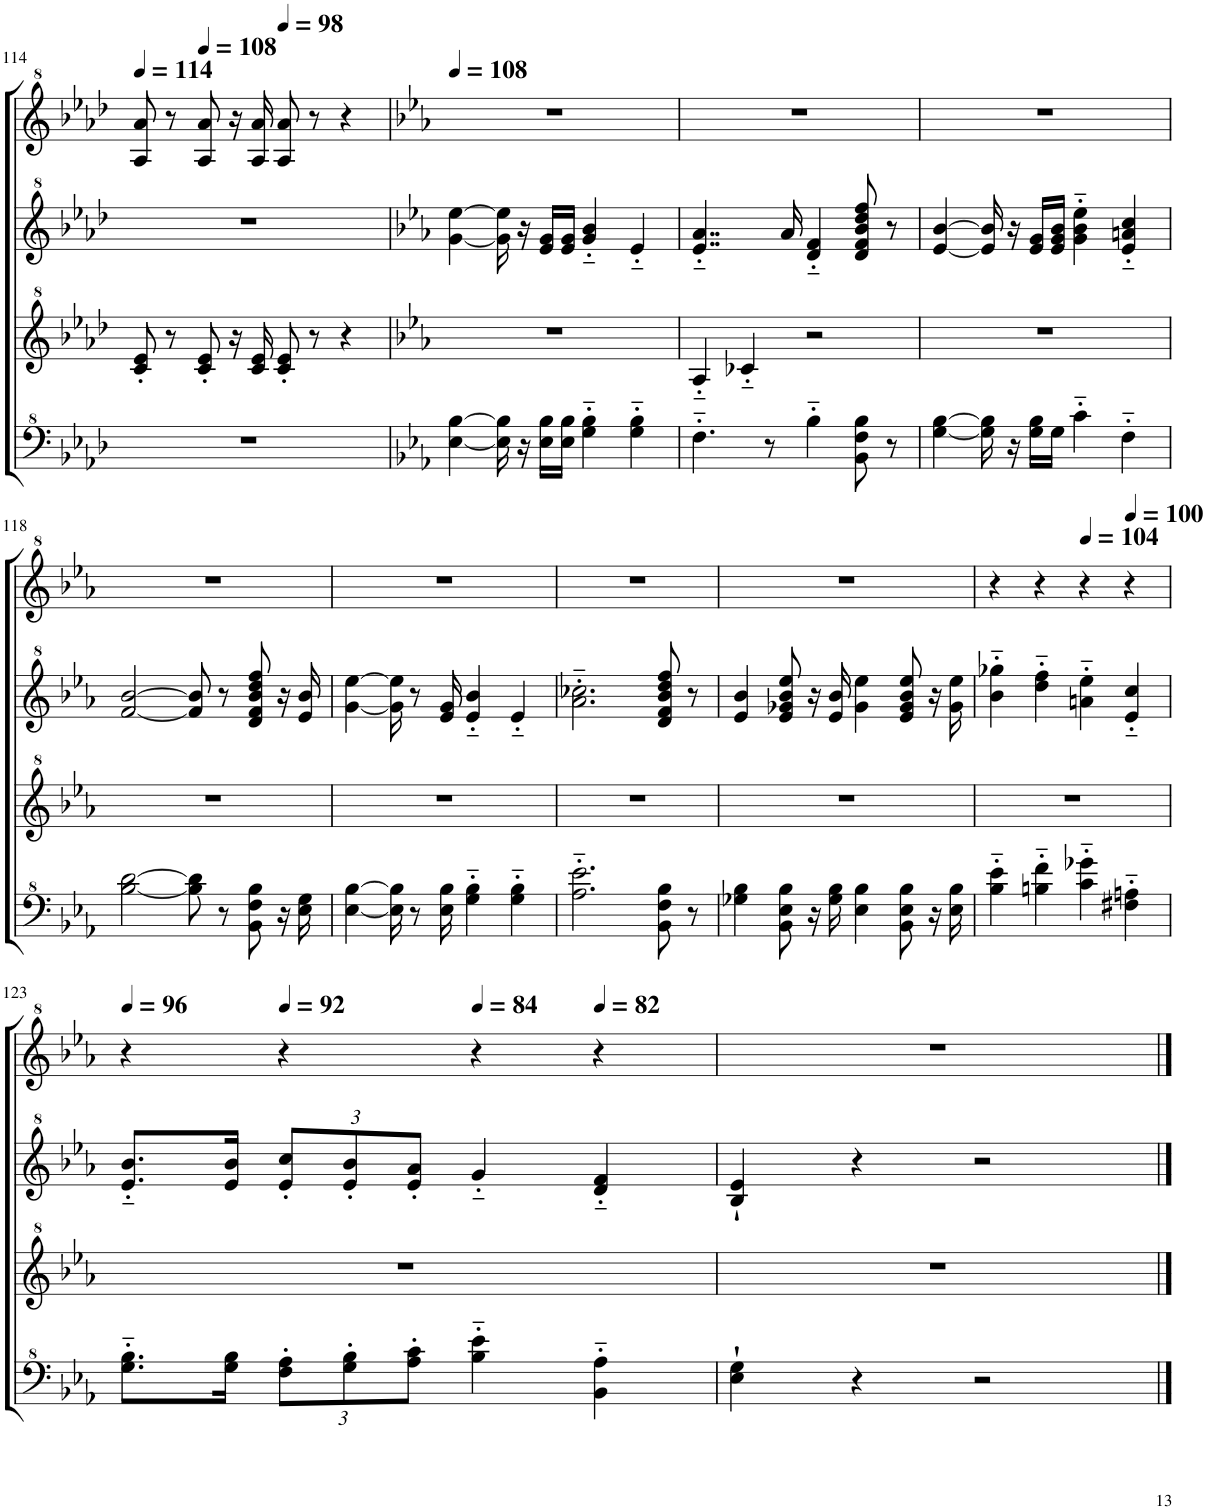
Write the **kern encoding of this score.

**kern	**kern	**kern	**kern
*part1	*part1	*part1	*part1
*staff4	*staff3	*staff2	*staff1
*I"Model III	*	*	*
!!LO:PB:g=z
*clefF^4	*clefG^2	*clefG^2	*clefG^2
*k[b-e-a-d-]	*k[b-e-a-d-]	*k[b-e-a-d-]	*k[b-e-a-d-]
*M4/4	*M4/4	*M4/4	*M4/4
*MM114	*MM114	*MM114	*MM114
=114	=114	=114	=114
1r	8cc/' 8ee-/'	1r	8a-/ 8aa-/
.	8r	.	8r
*	*	*	*MM108
.	8cc/' 8ee-/'	.	8a-/ 8aa-/
.	16r	.	16r
.	16cc/ 16ee-/	.	16a-/ 16aa-/
*	*	*	*MM98
.	8cc/' 8ee-/'	.	8a-/ 8aa-/
.	8r	.	8r
.	4r	.	4r
=115	=115	=115	=115
*k[b-e-a-]	*k[b-e-a-]	*k[b-e-a-]	*k[b-e-a-]
*	*	*	*MM108
[4e-\ [4b-\	1r	[4gg\ [4eee-\	1r
16e-\] 16b-\]	.	16gg\] 16eee-\]	.
16r	.	16r	.
16e-\ 16b-\LL	.	16ee-/ 16gg/LL	.
16e-\ 16b-\JJ	.	16ee-/ 16gg/JJ	.
4g\'~ 4b-\'~	.	4gg/'~ 4bb-/'~	.
4g\'~ 4b-\'~	.	4ee-'~/	.
=116	=116	=116	=116
4.f'~\	4a-'~/	4..ee-/'~ 4..aa-/'~	1r
.	4cc-X'~/	.	.
8r	.	.	.
.	.	16aa-/	.
4b-'~\	2r	4dd/'~ 4ff/'~	.
8B-\ 8f\ 8b-\	.	8dd/ 8ff/ 8bb-/ 8ddd/ 8fff/	.
8r	.	8r	.
=117	=117	=117	=117
[4g\ [4b-\	1r	[4ee-/ [4bb-/	1r
16g\] 16b-\]	.	16ee-/] 16bb-/]	.
16r	.	16r	.
16g\ 16b-\LL	.	16ee-/ 16gg/LL	.
16g\JJ	.	16ee-/ 16gg/ 16bb-/JJ	.
4cc'~\	.	4gg\'~ 4bb-\'~ 4eee-\'~	.
4f'~\	.	4ee-/'~ 4aan/'~ 4ccc/'~	.
!!LO:LB:g=z
=118	=118	=118	=118
[2b-\ [2dd\	1r	[2ff/ [2bb-/	1r
8b-\] 8dd\]	.	8ff/] 8bb-/]	.
8r	.	8r	.
8B-\ 8f\ 8b-\	.	8dd/ 8ff/ 8bb-/ 8ddd/ 8fff/	.
16r	.	16r	.
16e-\ 16g\	.	16ee-/ 16bb-/	.
=119	=119	=119	=119
[4e-\ [4b-\	1r	[4gg\ [4eee-\	1r
16e-\] 16b-\]	.	16gg\] 16eee-\]	.
8r	.	8r	.
16e-\ 16b-\	.	16ee-/ 16gg/	.
4g\'~ 4b-\'~	.	4ee-/'~ 4bb-/'~	.
4g\'~ 4b-\'~	.	4ee-'~/	.
=120	=120	=120	=120
2.a-\'~ 2.ee-\'~	1r	2.aa-\'~ 2.ccc-X\'~	1r
8B-\ 8f\ 8b-\	.	8dd/ 8ff/ 8bb-/ 8ddd/ 8fff/	.
8r	.	8r	.
=121	=121	=121	=121
4g-X\ 4b-\	1r	4ee-/ 4bb-/	1r
8B-\ 8e-\ 8b-\	.	8ee-/ 8gg-X/ 8bb-/ 8eee-/	.
16r	.	16r	.
16g-\ 16b-\	.	16ee-/ 16bb-/	.
4e-\ 4b-\	.	4gg-\ 4eee-\	.
8B-\ 8e-\ 8b-\	.	8ee-/ 8gg-/ 8bb-/ 8eee-/	.
16r	.	16r	.
16e-\ 16b-\	.	16gg-\ 16eee-\	.
=122	=122	=122	=122
4b-\'~ 4ee-\'~	1r	4bb-\'~ 4ggg-X\'~	4r
4bn\'~ 4ff\'~	.	4ddd\'~ 4fff\'~	4r
*	*	*	*MM104
4cc\'~ 4gg-X\'~	.	4aan\'~ 4eee-\'~	4r
*	*	*	*MM100
4f#X\'~ 4an\'~	.	4ee-/'~ 4ccc/'~	4r
!!LO:LB:g=z
=123	=123	=123	=123
*	*	*	*MM96
8.g\'~ 8.b-\'~L	1r	8.ee-/'~ 8.bb-/'~L	4r
16g\ 16b-\Jk	.	16ee-/ 16bb-/Jk	.
*Xbrackettup	*	*Xbrackettup	*
*	*	*	*MM92
12f\' 12a-\'L	.	12ee-/' 12ccc/'L	4r
12g\' 12b-\'	.	12ee-/' 12bb-/'	.
12a-\' 12cc\'J	.	12ee-/' 12aa-/'J	.
*	*	*	*MM84
4b-\'~ 4ee-\'~	.	4gg'~/	4r
*	*	*	*MM82
4B-\'~ 4a-\'~	.	4dd/'~ 4ff/'~	4r
=124	=124	=124	=124
4e-\` 4g\`	1r	4b-/` 4ee-/`	1r
4r	.	4r	.
2r	.	2r	.
==	==	==	==
*-	*-	*-	*-
